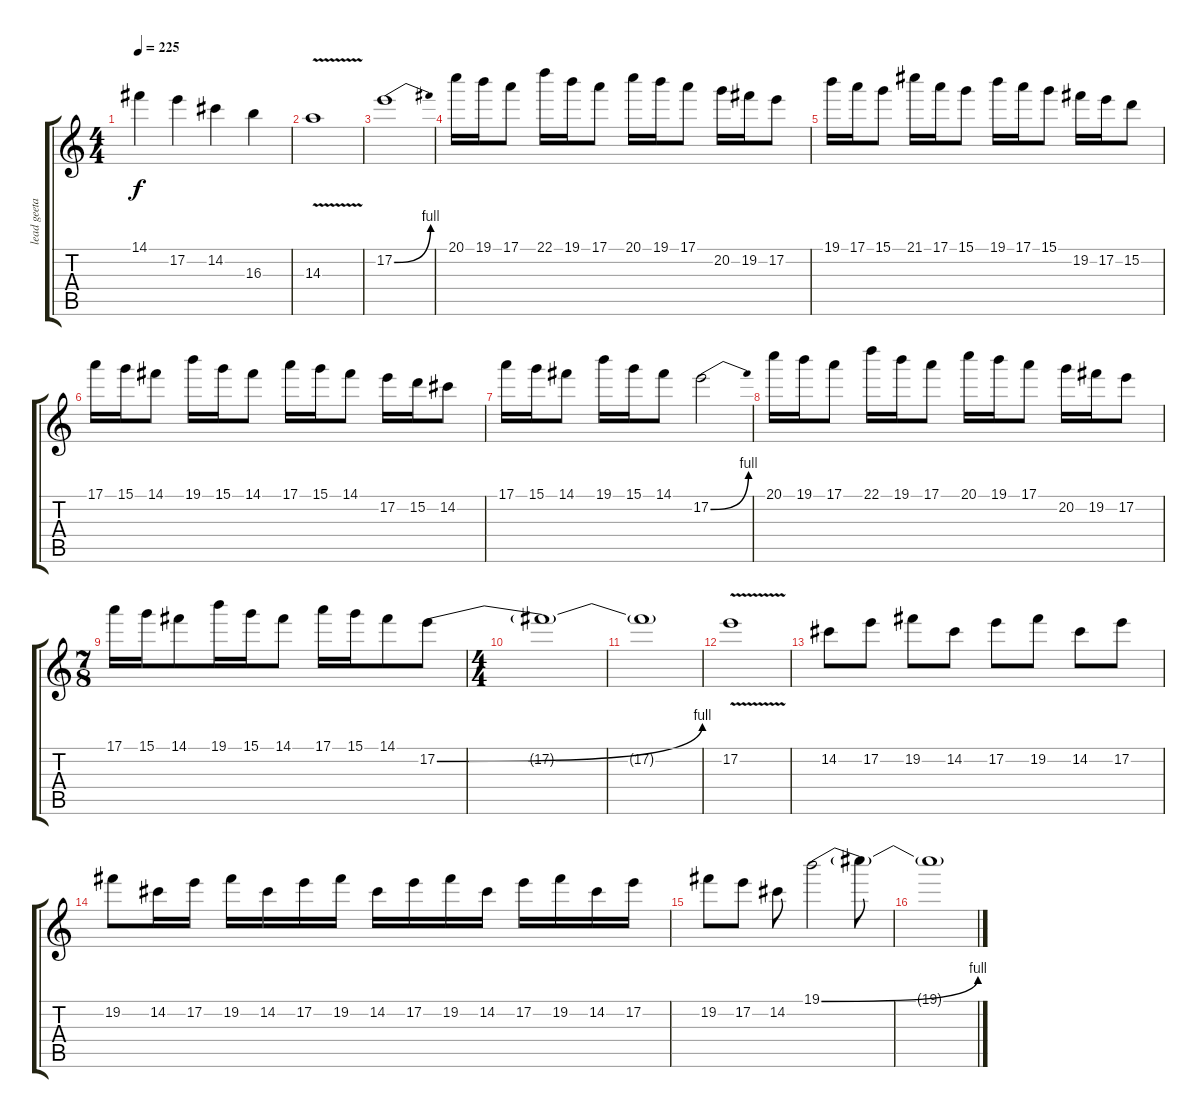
\track ("lead geetar" "lead geeta") {instrument distortionguitar}
\staff {score tabs}
\tuning (E4 B3 G3 D3 A2 E2) {hide}
\ts (4 4)
\tempo 225
\clef g2
\ks c
14.1.4{dy f} 17.2.4 14.2.4 16.3.4 |
14.3{v}.1 |
17.2{be (bend 0 0 60 4)}.1 |
20.1.16 19.1.16 17.1.8 22.1.16 19.1.16 17.1.8 20.1.16 19.1.16 17.1.8 20.2.16 19.2.16 17.2.8 |
19.1.16 17.1.16 15.1.8 21.1.16 17.1.16 15.1.8 19.1.16 17.1.16 15.1.8 19.2.16 17.2.16 15.2.8 |
17.1.16 15.1.16 14.1.8 19.1.16 15.1.16 14.1.8 17.1.16 15.1.16 14.1.8 17.2.16 15.2.16 14.2.8 |
17.1.16 15.1.16 14.1.8 19.1.16 15.1.16 14.1.8 17.2{be (bend 0 0 60 4)}.2 |
20.1.16 19.1.16 17.1.8 22.1.16 19.1.16 17.1.8 20.1.16 19.1.16 17.1.8 20.2.16 19.2.16 17.2.8 |
\ts (7 8)
17.1.16 15.1.16 14.1.8 19.1.16 15.1.16 14.1.8 17.1.16 15.1.16 14.1.8 17.2{be (bend 0 0 60 4)}.8 |
\ts (4 4)
17.2{t}.1 |
17.2{t}.1 |
17.2{v}.1 |
14.2.8 17.2.8 19.2.8 14.2.8 17.2.8 19.2.8 14.2.8 17.2.8 |
19.2.8 14.2.16 17.2.16 19.2.16 14.2.16 17.2.16 19.2.16 14.2.16 17.2.16 19.2.16 14.2.16 17.2.16 19.2.16 14.2.16 17.2.16 |
19.2.8 17.2.8 14.2.8 19.1{be (bend 0 0 60 4)}.2 19.1{t}.8 |
19.1{t}.1
